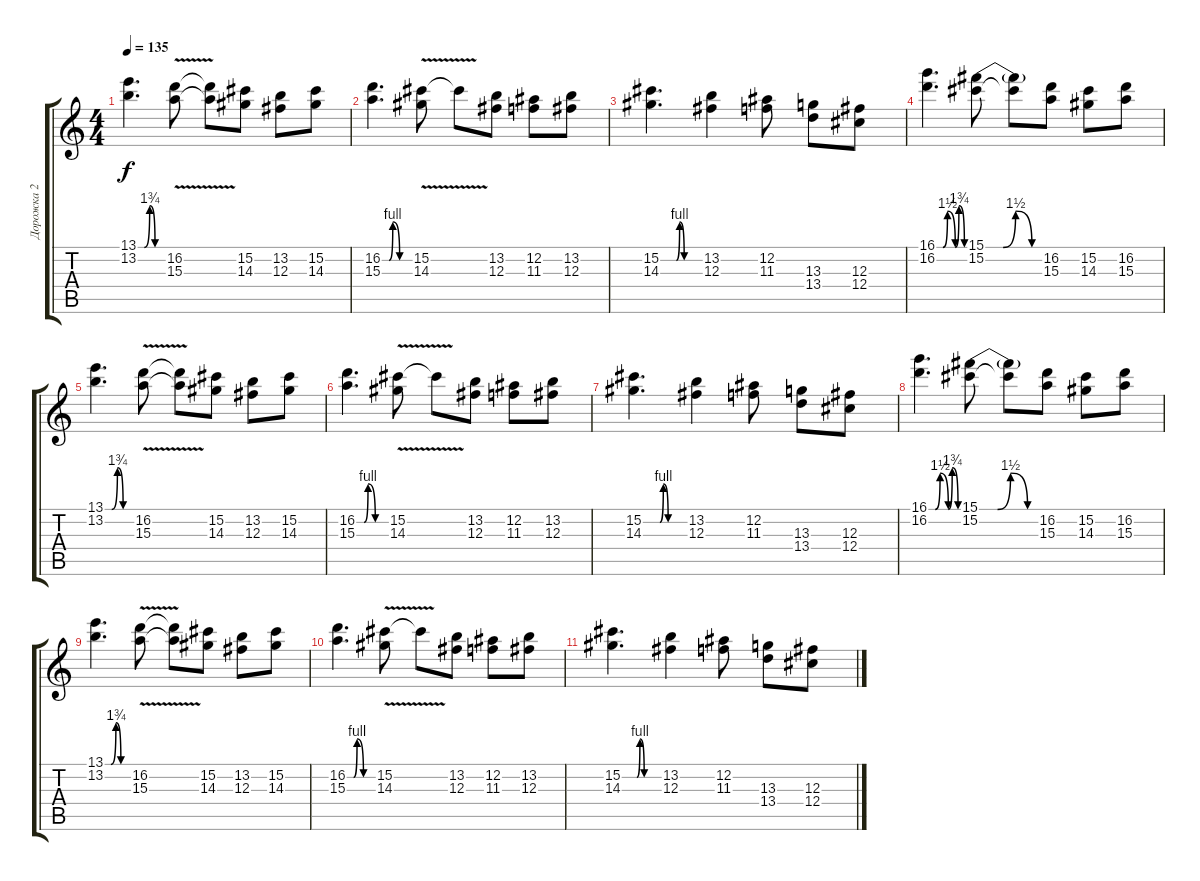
\track ("Дорожка 2" "Дорожка 2") {instrument distortionguitar}
\staff {score tabs}
\tuning (Eb4 Bb3 Gb3 Db3 Ab2 Eb2) {hide}
\ts (4 4)
\tempo 135
\clef g2
\ks c
(13.1{be (custom 0 0 15 0 28 7 41 0 60 0)} 13.2).4{d dy f} (16.2{v} 15.3).8 (16.2{t} 15.3{t}).8 (15.2 14.3).8 (13.2 12.3).8 (15.2 14.3).8 |
(16.2{be (custom 0 0 15 0 23 4 38 0 60 0)} 15.3).4{d} (15.2{v} 14.3).8 15.2{t}.8 (13.2 12.3).8 (12.2 11.3).8 (13.2 12.3).8 |
(15.2{be (custom 0 0 11 0 19 0 24 0 29 4 36 0 60 0)} 14.3).4{d} (13.2 12.3).4 (12.2 11.3).8 (13.3 13.4).8 (12.3 12.4).8 |
(16.1{be (custom 0 0 13 0 23 6 40 0 48 7 60 0)} 16.2).4{d} (15.1{be (custom 0 0 13 0 18 0 31 6 48 0 53 0 60 0)} 15.2).8 (15.1{t} 15.2{t}).8 (16.2 15.3).8 (15.2 14.3).8 (16.2 15.3).8 |
(13.1{be (custom 0 0 15 0 28 7 41 0 60 0)} 13.2).4{d} (16.2{v} 15.3).8 (16.2{t} 15.3{t}).8 (15.2 14.3).8 (13.2 12.3).8 (15.2 14.3).8 |
(16.2{be (custom 0 0 15 0 23 4 38 0 60 0)} 15.3).4{d} (15.2{v} 14.3).8 15.2{t}.8 (13.2 12.3).8 (12.2 11.3).8 (13.2 12.3).8 |
(15.2{be (custom 0 0 11 0 19 0 24 0 29 4 36 0 60 0)} 14.3).4{d} (13.2 12.3).4 (12.2 11.3).8 (13.3 13.4).8 (12.3 12.4).8 |
(16.1{be (custom 0 0 13 0 23 6 40 0 48 7 60 0)} 16.2).4{d} (15.1{be (custom 0 0 13 0 18 0 31 6 48 0 53 0 60 0)} 15.2).8 (15.1{t} 15.2{t}).8 (16.2 15.3).8 (15.2 14.3).8 (16.2 15.3).8 |
(13.1{be (custom 0 0 15 0 28 7 41 0 60 0)} 13.2).4{d} (16.2{v} 15.3).8 (16.2{t} 15.3{t}).8 (15.2 14.3).8 (13.2 12.3).8 (15.2 14.3).8 |
(16.2{be (custom 0 0 15 0 23 4 38 0 60 0)} 15.3).4{d} (15.2{v} 14.3).8 15.2{t}.8 (13.2 12.3).8 (12.2 11.3).8 (13.2 12.3).8 |
(15.2{be (custom 0 0 11 0 19 0 24 0 29 4 36 0 60 0)} 14.3).4{d} (13.2 12.3).4 (12.2 11.3).8 (13.3 13.4).8 (12.3 12.4).8
